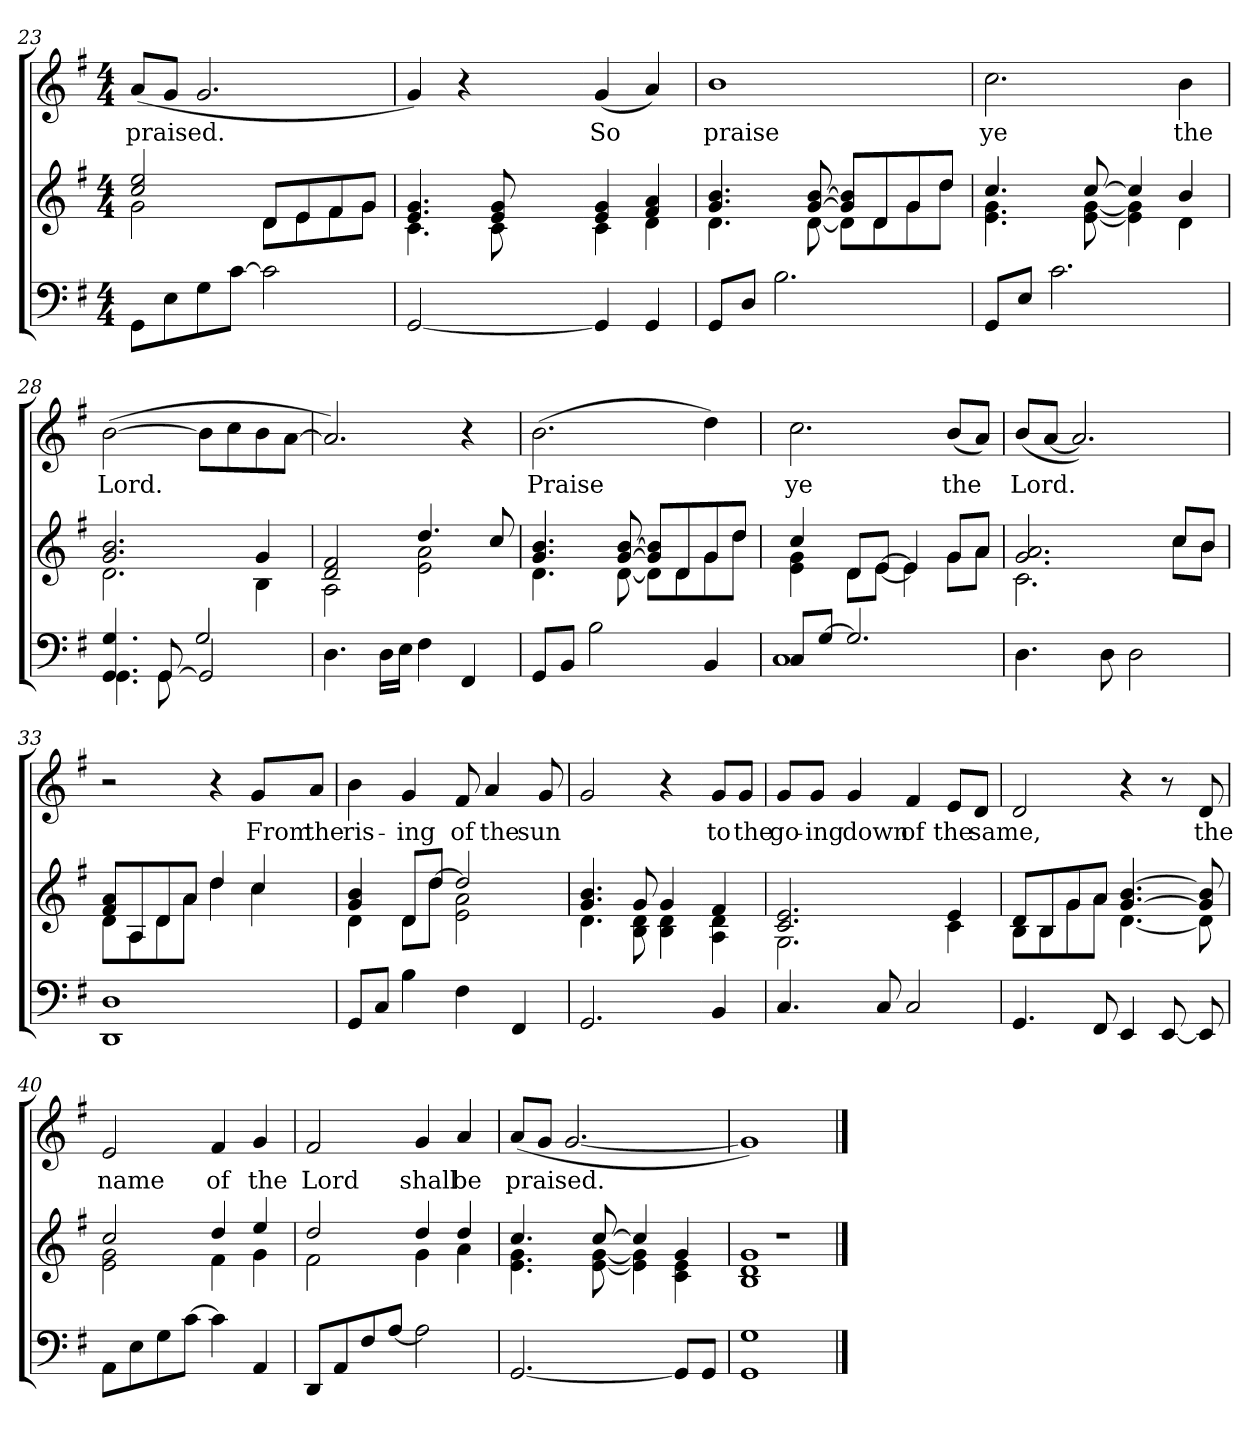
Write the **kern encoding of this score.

**kern	**kern	**kern	**text
*part2	*part2	*part1	*part1
*staff3	*staff2	*staff1	*staff1
*clefF4	*clefG2	*clefG2	*
*k[f#]	*k[f#]	*k[f#]	*
*M4/4	*M4/4	*M4/4	*
=23	=23	=23	=23
*	*^	*	*
!	!	!	!	!LO:LY:b
8GG\L	2cc/ 2ee/	2g\	(<8a/L	praised.
8E\	.	.	8g/J	.
8G\	.	.	2.g/	.
[8c\J	.	.	.	.
2c\]	8d/L	8d\L	.	.
.	8e/	8e\	.	.
.	8f#/	8f#\	.	.
.	8g/J	8g\J	.	.
=24	=24	=24	=24	=24
[2GG/	4.e/ 4.g/	4.c\	4g/)	.
.	.	.	4r	.
.	8e/ 8g/	8c\	.	.
!!LO:LB:g=z
=25-	=25-	=25-	=25-	=25-
!	!	!	!	!LO:LY:b
4GG/]	4e/ 4g/	4c\	(<4g/	So
4GG/	4f#/ 4a/	4d\	4a/)	.
=26	=26	=26	=26	=26
!	!	!	!	!LO:LY:b
8GG/L	4.g/ 4.b/	4.d\	1b	praise
8D/J	.	.	.	.
2.B\	.	.	.	.
.	[8g/ [8b/	[8d\	.	.
.	8g/] 8b/]L	8d\L]	.	.
.	8d/	8d\	.	.
.	8g/	8g\	.	.
.	8dd/J	8dd\J	.	.
=27	=27	=27	=27	=27
!	!	!	!	!LO:LY:b
8GG/L	4.cc/	4.e\ 4.g\	2.cc\	ye
8E/J	.	.	.	.
2.c\	.	.	.	.
.	[8cc/	[8e\ [8g\	.	.
.	4cc/]	4e\] 4g\]	.	.
!	!	!	!	!LO:LY:b
.	4b/	4d\	4b\	the
=28	=28	=28	=28	=28
*^	*	*	*	*
!	!	!	!	!	!LO:LY:b
4.GG/ 4.G/	4.GG\	2.g/ 2.b/	2.d\	(>[2b\	Lord.
[8GG/	8GG\	.	.	.	.
2GG/]	2G/	.	.	8b\L]	.
.	.	.	.	8cc\	.
.	.	4g/	4B\	8b\	.
.	.	.	.	[8a\J	.
*v	*v	*	*	*	*
=29	=29	=29	=29	=29
4.D\	2d/ 2f#/	2A\	2.a/])	.
16D\LL	.	.	.	.
16E\JJ	.	.	.	.
4F#\	4.dd/	2e\ 2a\	.	.
4FF#/	.	.	4r	.
.	8cc/	.	.	.
!!LO:LB:g=z
=30	=30	=30	=30	=30
!	!	!	!	!LO:LY:b
8GG/L	4.g/ 4.b/	4.d\	(>2.b\	Praise
8BB/J	.	.	.	.
2B\	.	.	.	.
.	[8g/ [8b/	[8d\	.	.
.	8g/] 8b/]L	8d\L]	.	.
.	8d/	8d\	.	.
4BB/	8g/	8g\	4dd\)	.
.	8dd/J	8dd\J	.	.
=31	=31	=31	=31	=31
*^	*	*	*	*
!	!	!	!	!	!LO:LY:b
8C/L	1C	4cc/	4e\ 4g\	2.cc\	ye
[8G/J	.	.	.	.	.
2.G/]	.	8d/L	8d\L	.	.
.	.	[8e/J	[8e\J	.	.
.	.	4e/]	4e\]	.	.
!	!	!	!	!	!LO:LY:b
.	.	8g/L	8g\L	(<8b/L	the
.	.	8a/J	8a\J	8a/J)	.
*v	*v	*	*	*	*
=32	=32	=32	=32	=32
!	!	!	!	!LO:LY:b
4.D\	2.g/ 2.a/	2.c\	(<8b/L	Lord.
.	.	.	[8a/J	.
.	.	.	2.a/])	.
8D\	.	.	.	.
2D\	.	.	.	.
.	8cc/L	8cc\L	.	.
.	8b/J	8b\J	.	.
!!LO:LB:g=z
=33	=33	=33	=33	=33
1DD 1D	8f#/ 8a/L	8d\L	2r	.
.	8A/	8A\	.	.
.	8d/	8d\	.	.
.	8a/J	8a\J	.	.
.	4dd/	4dd\	4r	.
!	!	!	!	!LO:LY:b
.	4cc/	4cc\	8g/L	From
!	!	!	!	!LO:LY:b
.	.	.	8a/J	the
=34	=34	=34	=34	=34
!	!	!	!	!LO:LY:b
8GG/L	4g/ 4b/	4d\	4b\	ris-
8C/J	.	.	.	.
!	!	!	!	!LO:LY:b
4B\	8d/L	8d\L	4g/	-ing
.	[8dd/J	8dd\J	.	.
!	!	!	!	!LO:LY:b
4F#\	2dd/]	2e\ 2a\	8f#/	of
!	!	!	!	!LO:LY:b
.	.	.	4a/	the
4FF#/	.	.	.	.
!	!	!	!	!LO:LY:b
.	.	.	8g/	sun
=35	=35	=35	=35	=35
2.GG/	4.g/ 4.b/	4.d\	2g/	.
.	8g/	8B\ 8d\	.	.
.	4g/	4B\ 4d\	4r	.
!!LO:LB:g=z
=36-	=36-	=36-	=36-	=36-
!	!	!	!	!LO:LY:b
4BB/	4f#/	4A\ 4d\	8g/L	to
!	!	!	!	!LO:LY:b
.	.	.	8g/J	the
=37	=37	=37	=37	=37
!	!	!	!	!LO:LY:b
4.C/	2.c/ 2.e/	2.G\	8g/L	go-
!	!	!	!	!LO:LY:b
.	.	.	8g/J	-ing
!	!	!	!	!LO:LY:b
.	.	.	4g/	down
8C/	.	.	.	.
!	!	!	!	!LO:LY:b
2C/	.	.	4f#/	of
!	!	!	!	!LO:LY:b
.	4e/	4c\	8e/L	the
!	!	!	!	!LO:LY:b
.	.	.	8d/J	same,
=38	=38	=38	=38	=38
4.GG/	8d/L	8B\L	2d/	.
.	8B/	8B\	.	.
.	8g/	8g\	.	.
8FF#/	8a/J	8a\J	.	.
4EE/	[4.g/ [4.b/	[4.d\	4r	.
[8EE/	.	.	8r	.
!!LO:LB:g=z
=39-	=39-	=39-	=39-	=39-
!	!	!	!	!LO:LY:b
8EE/]	8g/] 8b/]	8d\]	8d/	the
=40	=40	=40	=40	=40
!	!	!	!	!LO:LY:b
8AA\L	2cc/	2e\ 2g\	2e/	name
8E\	.	.	.	.
8G\	.	.	.	.
[8c\J	.	.	.	.
!	!	!	!	!LO:LY:b
4c\]	4dd/	4f#\	4f#/	of
!	!	!	!	!LO:LY:b
4AA/	4ee/	4g\	4g/	the
=41	=41	=41	=41	=41
!	!	!	!	!LO:LY:b
8DD/L	2dd/	2f#\	2f#/	Lord
8AA/	.	.	.	.
8F#/	.	.	.	.
[8A/J	.	.	.	.
!	!	!	!	!LO:LY:b
2A\]	4dd/	4g\	4g/	shall
!	!	!	!	!LO:LY:b
.	4dd/	4a\	4a/	be
=42	=42	=42	=42	=42
!	!	!	!	!LO:LY:b
[2.GG/	4.cc/	4.e\ 4.g\	(<8a/L	praised.
.	.	.	8g/J	.
.	.	.	[2.g/	.
.	[8cc/	[8e\ [8g\	.	.
.	4cc/]	4e\] 4g\]	.	.
8GG/L]	4g/	4c\ 4e\	.	.
8GG/J	.	.	.	.
=43	=43	=43	=43	=43
1GG 1G	1r	1B 1d 1g	1g])	.
*	*v	*v	*	*
==	==	==	==
*-	*-	*-	*-
